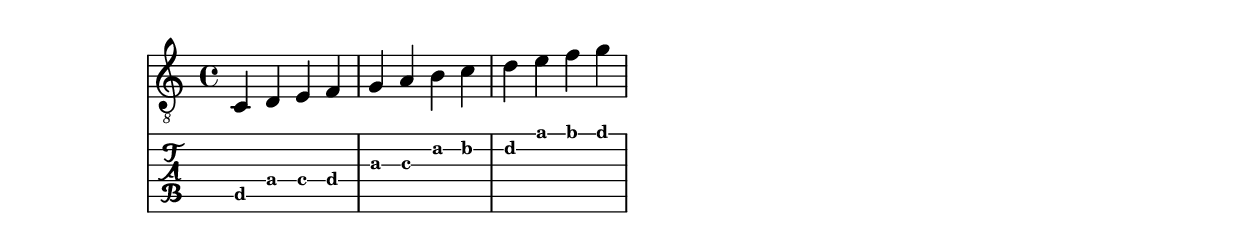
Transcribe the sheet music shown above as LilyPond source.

% DO NOT EDIT this file manually; it is automatically
% generated from Documentation/snippets/new
% Make any changes in Documentation/snippets/new/
% and then run scripts/auxiliar/makelsr.py
%
% This file is in the public domain.
%% Note: this file works from version 2.13.36
\version "2.13.36"

\header {
%% Translation of GIT committish: fa19277d20f8ab0397c560eb0e7b814bd804ecec
  texidoces = "
La tablatura se puede formatear utilizando letras en lugar de números.

"

  doctitlees = "Formateado de tablaturas con letras"

  lsrtags = "staff-notation, fretted-strings"

  texidoc = "
Tablature can be formatted using letters instead of numbers.

"
  doctitle = "Letter tablature formatting"
} % begin verbatim


music = \relative c {
  c4 d e f
  g4 a b c
  d4 e f g
}

<<
  \new Staff {
    \clef "G_8"
    \music
  }
  \new TabStaff \with {
    tablatureFormat = #fret-letter-tablature-format
  }
  {
    \music
  }
>>
